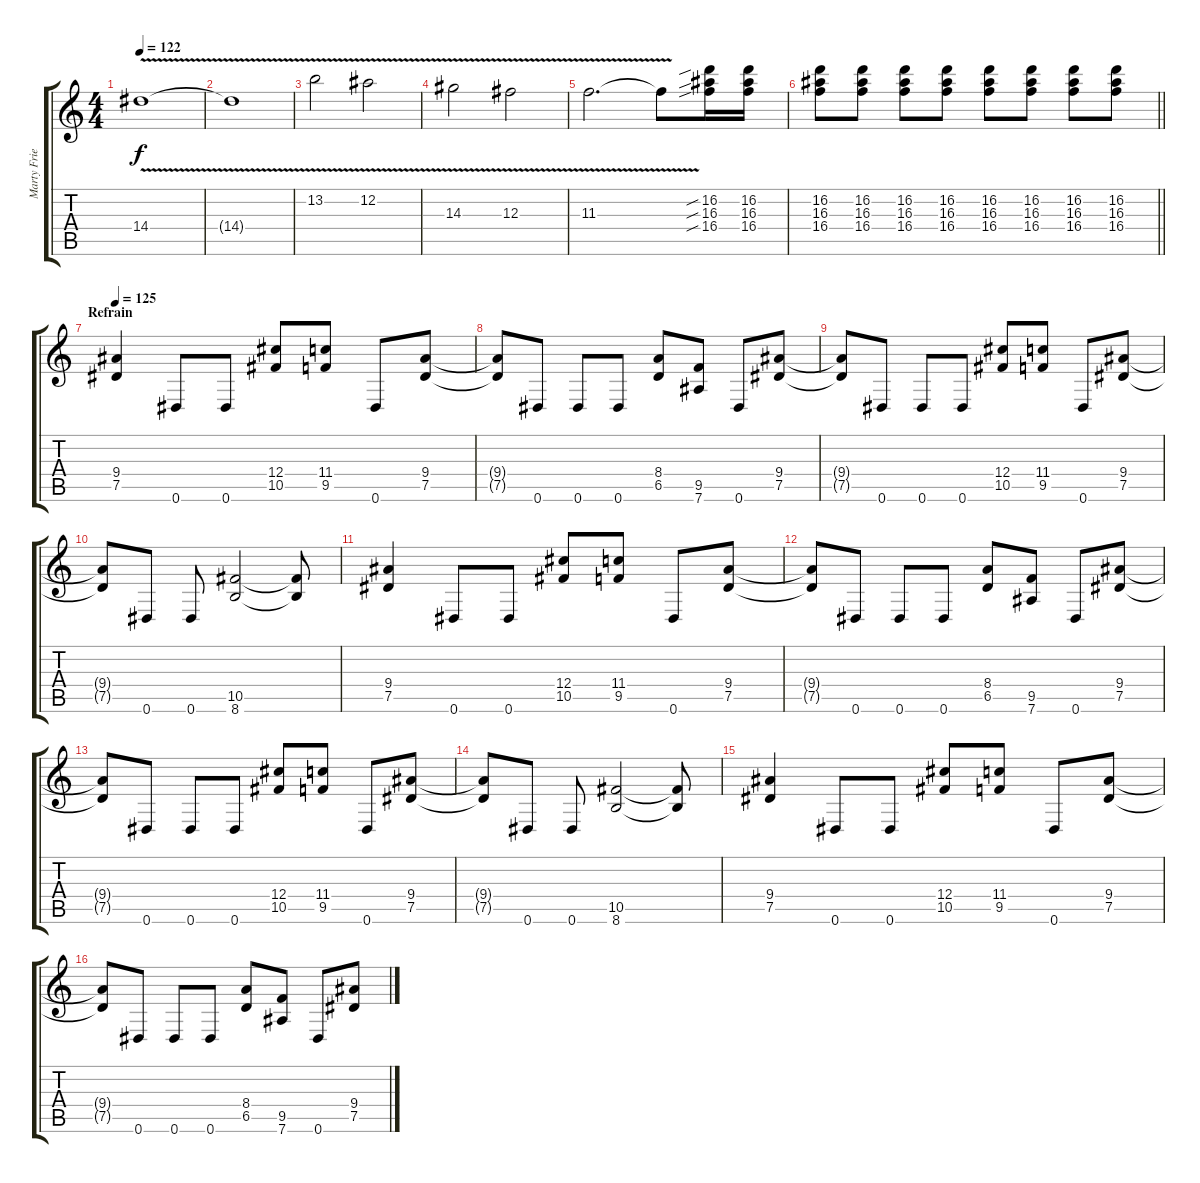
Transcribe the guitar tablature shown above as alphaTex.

\track ("Marty Friedman" "Marty Frie") {instrument distortionguitar}
\staff {score tabs}
\tuning (Eb4 Bb3 Gb3 Db3 Ab2 Eb2) {hide}
\ts (4 4)
\tempo 122
\clef g2
\ks c
14.4{v}.1{dy f} |
14.4{v t}.1 |
13.2{v}.2 12.2{v}.2 |
14.3{v}.2 12.3{v}.2 |
11.3{v}.2{d} 11.3{t}.8 (16.2{sib} 16.3{sib} 16.4{sib}).16 (16.2 16.3 16.4).16 |
\barLineRight lightlight
(16.2 16.3 16.4).8 (16.2 16.3 16.4).8 (16.2 16.3 16.4).8 (16.2 16.3 16.4).8 (16.2 16.3 16.4).8 (16.2 16.3 16.4).8 (16.2 16.3 16.4).8 (16.2 16.3 16.4).8 |
\section ("" "Refrain")
\tempo 125
(9.4 7.5).4 0.6.8 0.6.8 (12.4 10.5).8 (11.4 9.5).8 0.6.8 (9.4 7.5).8 |
(9.4{t} 7.5{t}).8 0.6.8 0.6.8 0.6.8 (8.4 6.5).8 (9.5 7.6).8 0.6.8 (9.4 7.5).8 |
(9.4{t} 7.5{t}).8 0.6.8 0.6.8 0.6.8 (12.4 10.5).8 (11.4 9.5).8 0.6.8 (9.4 7.5).8 |
(9.4{t} 7.5{t}).8 0.6.8 0.6.8 (10.5 8.6).2 (10.5{t} 8.6{t}).8 |
(9.4 7.5).4 0.6.8 0.6.8 (12.4 10.5).8 (11.4 9.5).8 0.6.8 (9.4 7.5).8 |
(9.4{t} 7.5{t}).8 0.6.8 0.6.8 0.6.8 (8.4 6.5).8 (9.5 7.6).8 0.6.8 (9.4 7.5).8 |
(9.4{t} 7.5{t}).8 0.6.8 0.6.8 0.6.8 (12.4 10.5).8 (11.4 9.5).8 0.6.8 (9.4 7.5).8 |
(9.4{t} 7.5{t}).8 0.6.8 0.6.8 (10.5 8.6).2 (10.5{t} 8.6{t}).8 |
(9.4 7.5).4 0.6.8 0.6.8 (12.4 10.5).8 (11.4 9.5).8 0.6.8 (9.4 7.5).8 |
(9.4{t} 7.5{t}).8 0.6.8 0.6.8 0.6.8 (8.4 6.5).8 (9.5 7.6).8 0.6.8 (9.4 7.5).8
